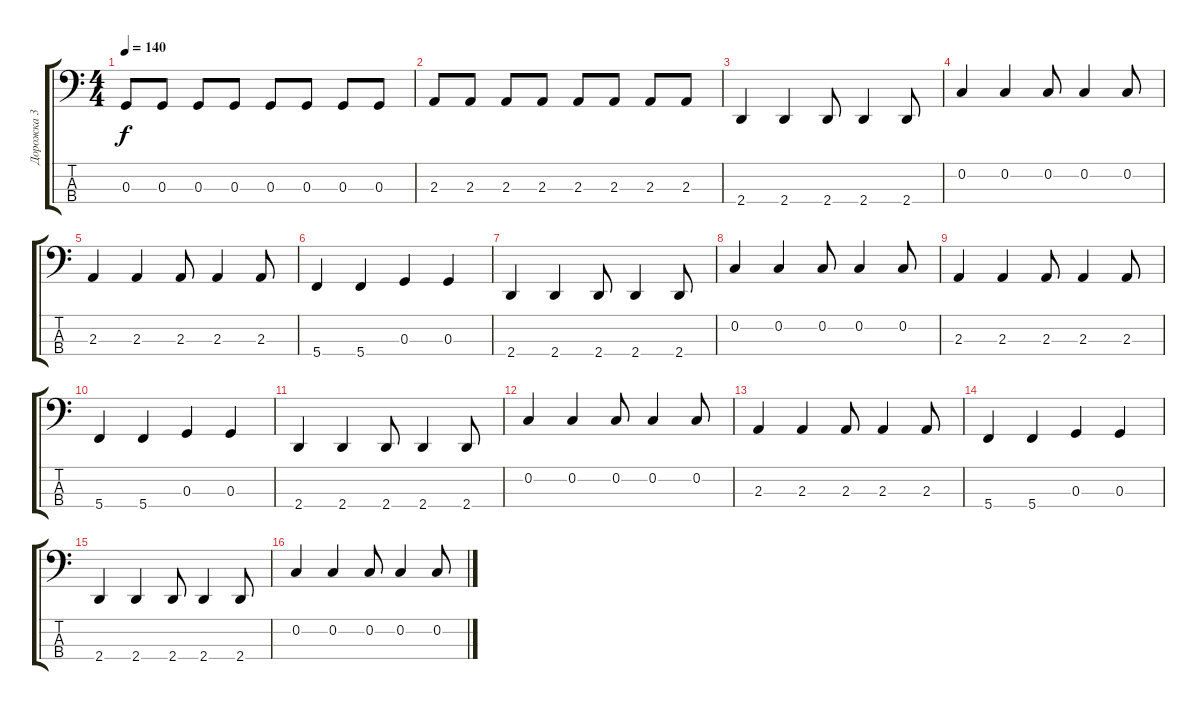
\track ("Дорожка 3" "Дорожка 3") {instrument electricbassfinger}
\staff {score tabs}
\tuning (F2 C2 G1 C1) {hide}
\ts (4 4)
\tempo 140
\clef f4
\ks c
0.3.8{dy f} 0.3.8 0.3.8 0.3.8 0.3.8 0.3.8 0.3.8 0.3.8 |
2.3.8 2.3.8 2.3.8 2.3.8 2.3.8 2.3.8 2.3.8 2.3.8 |
2.4.4 2.4.4 2.4.8 2.4.4 2.4.8 |
0.2.4 0.2.4 0.2.8 0.2.4 0.2.8 |
2.3.4 2.3.4 2.3.8 2.3.4 2.3.8 |
5.4.4 5.4.4 0.3.4 0.3.4 |
2.4.4 2.4.4 2.4.8 2.4.4 2.4.8 |
0.2.4 0.2.4 0.2.8 0.2.4 0.2.8 |
2.3.4 2.3.4 2.3.8 2.3.4 2.3.8 |
5.4.4 5.4.4 0.3.4 0.3.4 |
2.4.4 2.4.4 2.4.8 2.4.4 2.4.8 |
0.2.4 0.2.4 0.2.8 0.2.4 0.2.8 |
2.3.4 2.3.4 2.3.8 2.3.4 2.3.8 |
5.4.4 5.4.4 0.3.4 0.3.4 |
2.4.4 2.4.4 2.4.8 2.4.4 2.4.8 |
0.2.4 0.2.4 0.2.8 0.2.4 0.2.8
